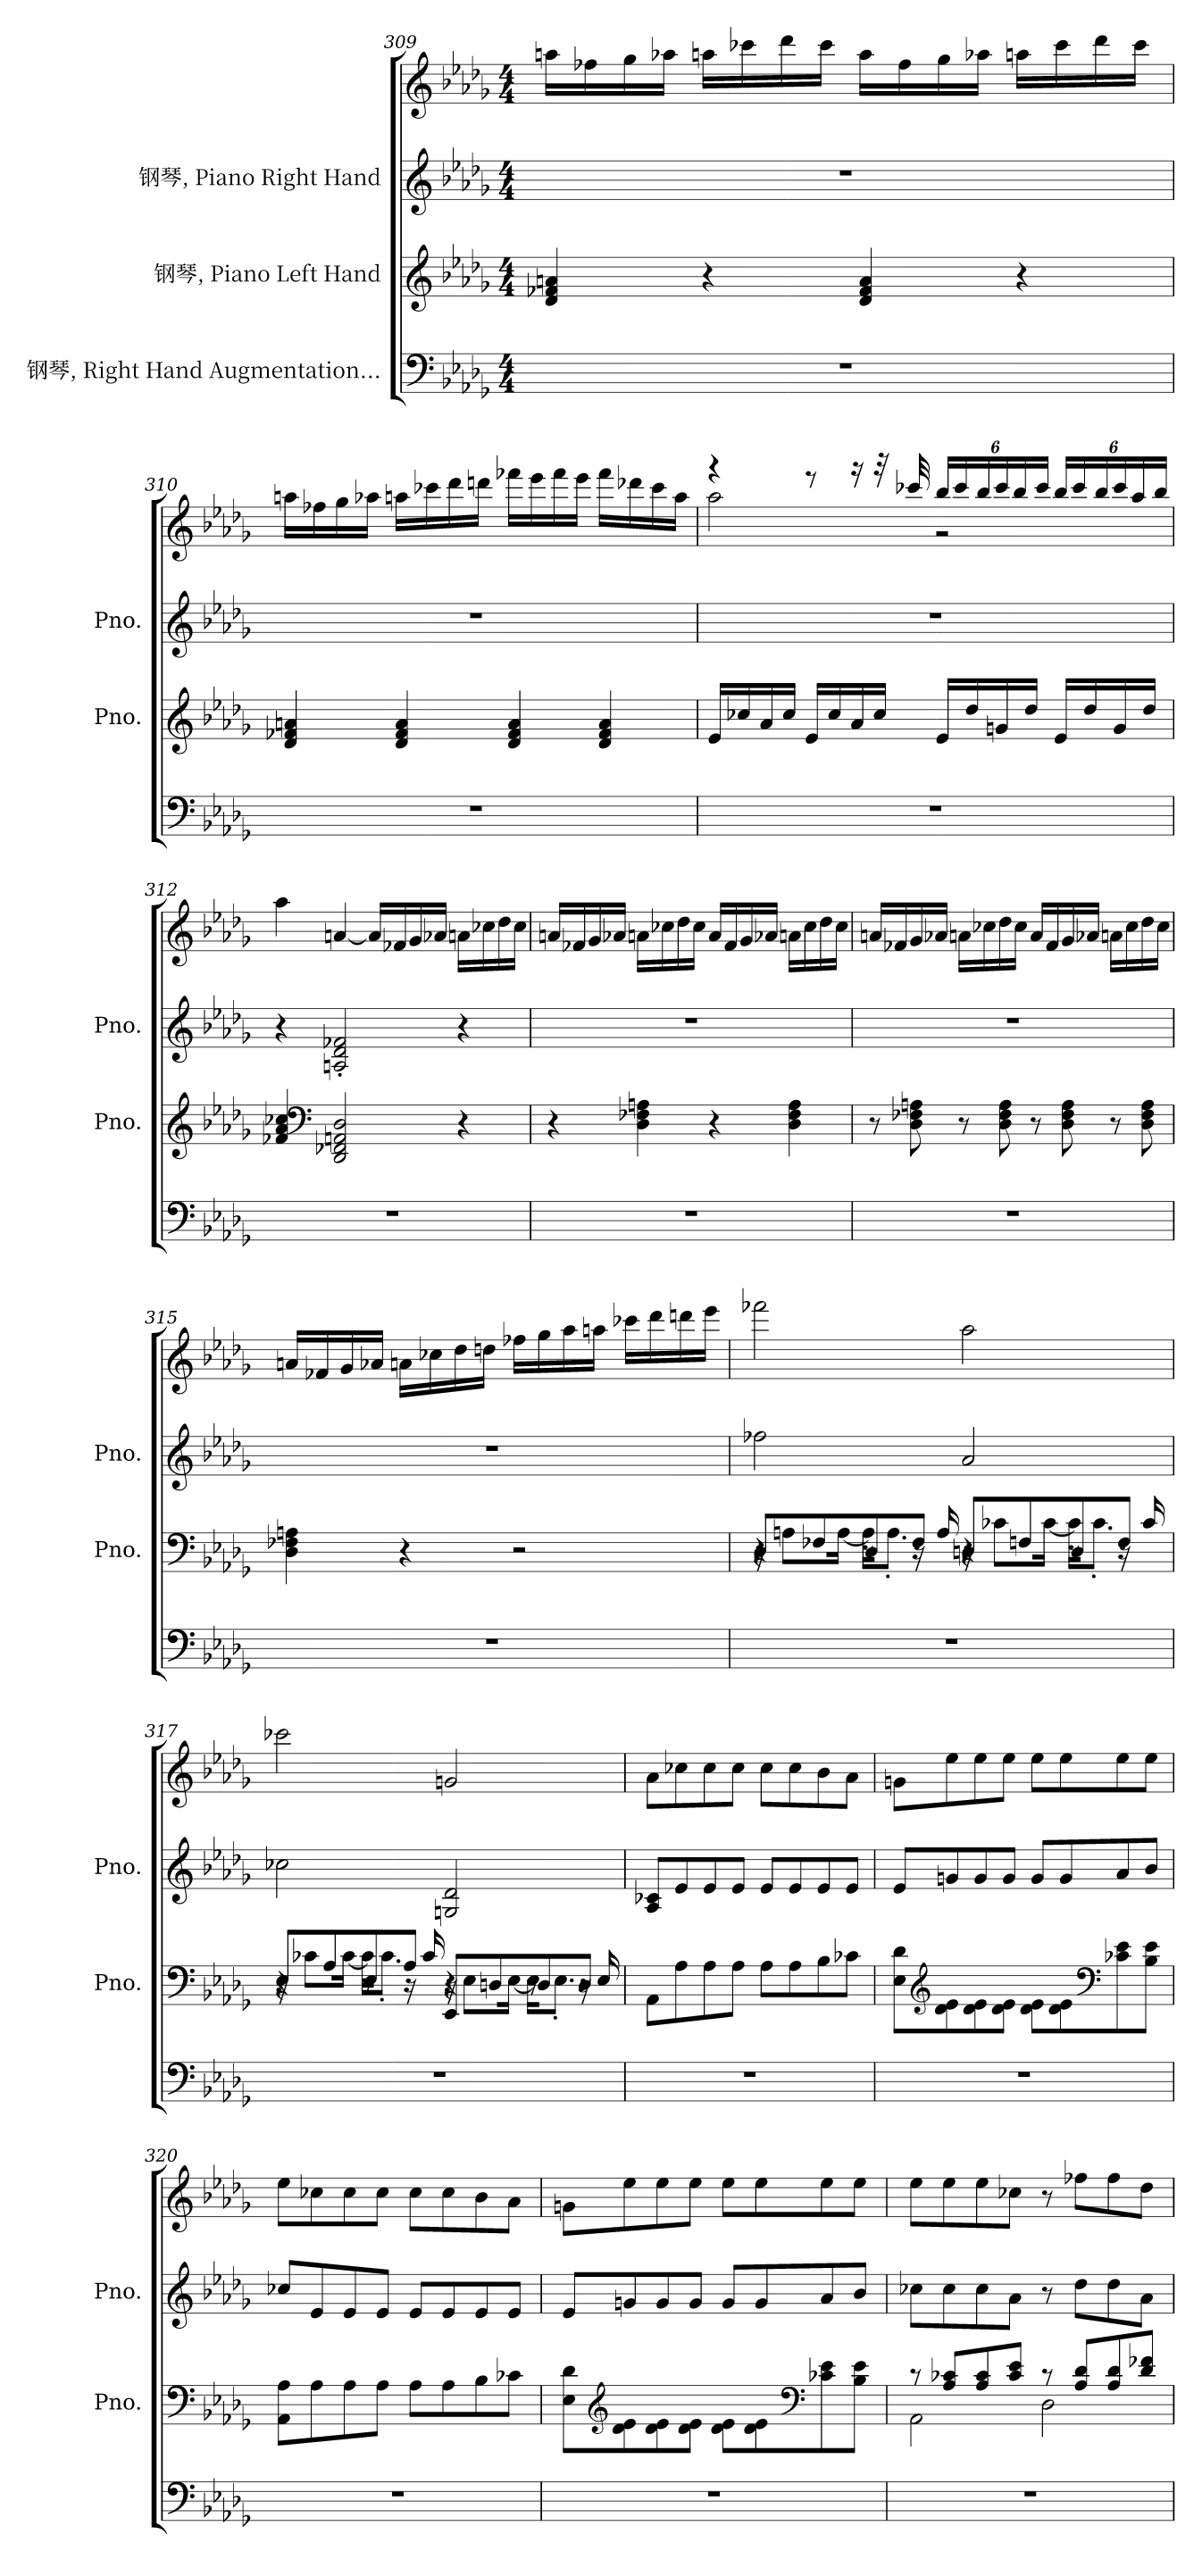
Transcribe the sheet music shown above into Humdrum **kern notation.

**kern	**kern	**kern	**kern
*part3	*part2	*part1	*part1
*staff4	*staff3	*staff2	*staff1
*I"钢琴, Right Hand Augmentation...	*I"钢琴, Piano Left Hand	*I"钢琴, Piano Right Hand	*
*	*I'Pno.	*I'Pno.	*
*clefF4	*clefG2	*clefG2	*clefG2
*k[b-e-a-d-g-]	*k[b-e-a-d-g-]	*k[b-e-a-d-g-]	*k[b-e-a-d-g-]
*M4/4	*M4/4	*M4/4	*M4/4
=309	=309	=309	=309
1r	4d-/ 4f-X/ 4an/	1r	16aan\LL
.	.	.	16ff-X\
.	.	.	16gg-\
.	.	.	16aa-X\JJ
.	4r	.	16aan\LL
.	.	.	16ccc-X\
.	.	.	16ddd-\
.	.	.	16ccc-\JJ
.	4d-/ 4f-/ 4a/	.	16aa\LL
.	.	.	16ff-\
.	.	.	16gg-\
.	.	.	16aa-X\JJ
.	4r	.	16aan\LL
.	.	.	16ccc-\
.	.	.	16ddd-\
.	.	.	16ccc-\JJ
!!LO:LB:g=z
=310	=310	=310	=310
1r	4d-/ 4f-X/ 4an/	1r	16aan\LL
.	.	.	16ff-X\
.	.	.	16gg-\
.	.	.	16aa-X\JJ
.	4d-/ 4f-/ 4a/	.	16aan\LL
.	.	.	16ccc-X\
.	.	.	16ddd-\
.	.	.	16dddn\JJ
.	4d-/ 4f-/ 4a/	.	16fff-X\LL
.	.	.	16eee-\
.	.	.	16fff-\
.	.	.	16eee-\JJ
.	4d-/ 4f-/ 4a/	.	16fff-\LL
.	.	.	16ddd-X\
.	.	.	16ccc-\
.	.	.	16aa\JJ
!!LO:PB:g=z
=311	=311	=311	=311
*	*	*	*^
1r	16e-/LL	1r	4r	2aa-\
.	16cc-X/	.	.	.
.	16a-/	.	.	.
.	16cc-/JJ	.	.	.
.	16e-/LL	.	8r	.
.	16cc-/	.	.	.
.	16a-/	.	16r	.
.	16cc-/JJ	.	32r	.
.	.	.	32ccc-X/	.
*	*	*	*Xbrackettup	*
*	*	*	*MM168	*
.	16e-/LL	.	24bb-/LL	2r
.	.	.	24ccc-/	.
.	16dd-/	.	.	.
.	.	.	24bb-/	.
.	16gn/	.	24ccc-/	.
.	.	.	24bb-/	.
.	16dd-/JJ	.	.	.
.	.	.	24ccc-/JJ	.
.	16e-/LL	.	24bb-/LL	.
.	.	.	24ccc-/	.
.	16dd-/	.	.	.
.	.	.	24bb-/	.
.	16g/	.	24ccc-/	.
.	.	.	24aa-/	.
.	16dd-/JJ	.	.	.
.	.	.	24bb-/JJ	.
*	*	*	*v	*v
!!LO:LB:g=z
=312	=312	=312	=312
*	*	*	*MM177
1r	4f-X/ 4a-/ 4cc-X/	4r	4aa-\
*	*clefF4	*	*
.	2DD-/ 2FF-X/ 2AAn/ 2D-/	2An/' 2d-/' 2f-X/'	[4an/
.	.	.	16a/LL]
.	.	.	16f-X/
.	.	.	16g-/
.	.	.	16a-X/JJ
.	4r	4r	16an\LL
.	.	.	16cc-X\
.	.	.	16dd-\
.	.	.	16cc-\JJ
=313	=313	=313	=313
1r	4r	1r	16an/LL
.	.	.	16f-X/
.	.	.	16g-/
.	.	.	16a-X/JJ
.	4D-\ 4F-X\ 4An\	.	16an\LL
.	.	.	16cc-X\
.	.	.	16dd-\
.	.	.	16cc-\JJ
.	4r	.	16a/LL
.	.	.	16f-/
.	.	.	16g-/
.	.	.	16a-X/JJ
.	4D-\ 4F-\ 4A\	.	16an\LL
.	.	.	16cc-\
.	.	.	16dd-\
.	.	.	16cc-\JJ
!!LO:LB:g=z
=314	=314	=314	=314
1r	8r	1r	16an/LL
.	.	.	16f-X/
.	8D-\ 8F-X\ 8An\	.	16g-/
.	.	.	16a-X/JJ
.	8r	.	16an\LL
.	.	.	16cc-X\
.	8D-\ 8F-\ 8A\	.	16dd-\
.	.	.	16cc-\JJ
.	8r	.	16a/LL
.	.	.	16f-/
.	8D-\ 8F-\ 8A\	.	16g-/
.	.	.	16a-X/JJ
.	8r	.	16an\LL
.	.	.	16cc-\
.	8D-\ 8F-\ 8A\	.	16dd-\
.	.	.	16cc-\JJ
!!LO:PB:g=z
=315	=315	=315	=315
1r	4D-\ 4F-X\ 4An\	1r	16an/LL
.	.	.	16f-X/
.	.	.	16g-/
.	.	.	16a-X/JJ
.	4r	.	16an\LL
.	.	.	16cc-X\
.	.	.	16dd-\
.	.	.	16ddn\JJ
.	2r	.	16ff-X\LL
.	.	.	16gg-\
.	.	.	16aa-\
.	.	.	16aan\JJ
.	.	.	16ccc-X\LL
.	.	.	16ddd-\
.	.	.	16dddn\
.	.	.	16eee-\JJ
!!LO:LB:g=z
=316	=316	=316	=316
*	*^	*	*
*	*	*^	*	*
1r	4r	16r	8D-/L	2ff-X\	2fff-X\
.	.	8An\L	.	.	.
.	.	.	8F-X/	.	.
.	.	[16A\Jk	.	.	.
.	8r	16A\KL]	8D-/	.	.
.	.	8.A'\J	.	.	.
.	16r	.	8F-/J	.	.
.	16A/	.	.	.	.
.	4r	16r	8Dn/L	2a-/	2aa-\
.	.	8c-X\L	.	.	.
.	.	.	8Fn/	.	.
.	.	[16c-\Jk	.	.	.
.	8r	16c-\KL]	8D/	.	.
.	.	8.c-'\J	.	.	.
.	16r	.	8F/J	.	.
.	16c-/	.	.	.	.
!!LO:LB:g=z
=317	=317	=317	=317	=317	=317
1r	4r	16r	8E-/L	2cc-X\	2ccc-X\
.	.	8c-X\L	.	.	.
.	.	.	8A-/	.	.
.	.	[16c-\Jk	.	.	.
.	8r	16c-\KL]	8E-/	.	.
.	.	8.c-'\J	.	.	.
.	16r	.	8A-/J	.	.
.	16c-/	.	.	.	.
.	4r	16r	8EE-/L	2Gn/ 2d-/	2gn/
.	.	8E-\L	.	.	.
.	.	.	8Dn/	.	.
.	.	[16E-\Jk	.	.	.
.	8r	16E-\KL]	8D/	.	.
.	.	8.E-'\J	.	.	.
.	16r	.	8D/J	.	.
.	16E-/	.	.	.	.
*	*v	*v	*v	*	*
=318	=318	=318	=318
1r	8AA-\L	8A-/ 8c-X/L	8a-\L
.	8A-\	8e-/	8cc-X\
.	8A-\	8e-/	8cc-\
.	8A-\J	8e-/J	8cc-\J
.	8A-\L	8e-/L	8cc-\L
.	8A-\	8e-/	8cc-\
.	8B-\	8e-/	8b-\
.	8c-X\J	8e-/J	8a-\J
!!LO:PB:g=z
=319	=319	=319	=319
1r	8E-\ 8d-\L	8e-/L	8gn\L
*	*clefG2	*	*
.	8d-\ 8e-\	8gn/	8ee-\
.	8d-\ 8e-\	8g/	8ee-\
.	8d-\ 8e-\J	8g/J	8ee-\J
.	8d-\ 8e-\L	8g/L	8ee-\L
.	8d-\ 8e-\	8g/	8ee-\
*	*clefF4	*	*
.	8c-X\ 8e-\	8a-/	8ee-\
.	8B-\ 8e-\J	8b-/J	8ee-\J
=320	=320	=320	=320
1r	8AA-\ 8A-\L	8cc-X/L	8ee-\L
.	8A-\	8e-/	8cc-X\
.	8A-\	8e-/	8cc-\
.	8A-\J	8e-/J	8cc-\J
.	8A-\L	8e-/L	8cc-\L
.	8A-\	8e-/	8cc-\
.	8B-\	8e-/	8b-\
.	8c-X\J	8e-/J	8a-\J
!!LO:LB:g=z
=321	=321	=321	=321
1r	8E-\ 8d-\L	8e-/L	8gn\L
*	*clefG2	*	*
.	8d-\ 8e-\	8gn/	8ee-\
.	8d-\ 8e-\	8g/	8ee-\
.	8d-\ 8e-\J	8g/J	8ee-\J
.	8d-\ 8e-\L	8g/L	8ee-\L
.	8d-\ 8e-\	8g/	8ee-\
*	*clefF4	*	*
.	8c-X\ 8e-\	8a-/	8ee-\
.	8B-\ 8e-\J	8b-/J	8ee-\J
=322	=322	=322	=322
*	*^	*	*
1r	8r	2AA-\	8cc-X\L	8ee-\L
.	8A-/ 8c-X/L	.	8cc-\	8ee-\
.	8A-/ 8c-/	.	8cc-\	8ee-\
.	8c-/ 8e-/J	.	8a-\J	8cc-X\J
.	8r	2D-\	8r	8r
.	8A-/ 8d-/L	.	8dd-\L	8ff-X\L
.	8A-/ 8d-/	.	8dd-\	8ff-\
.	8d-/ 8f-X/J	.	8a-\J	8dd-\J
*	*v	*v	*	*
=	=	=	=
*-	*-	*-	*-
